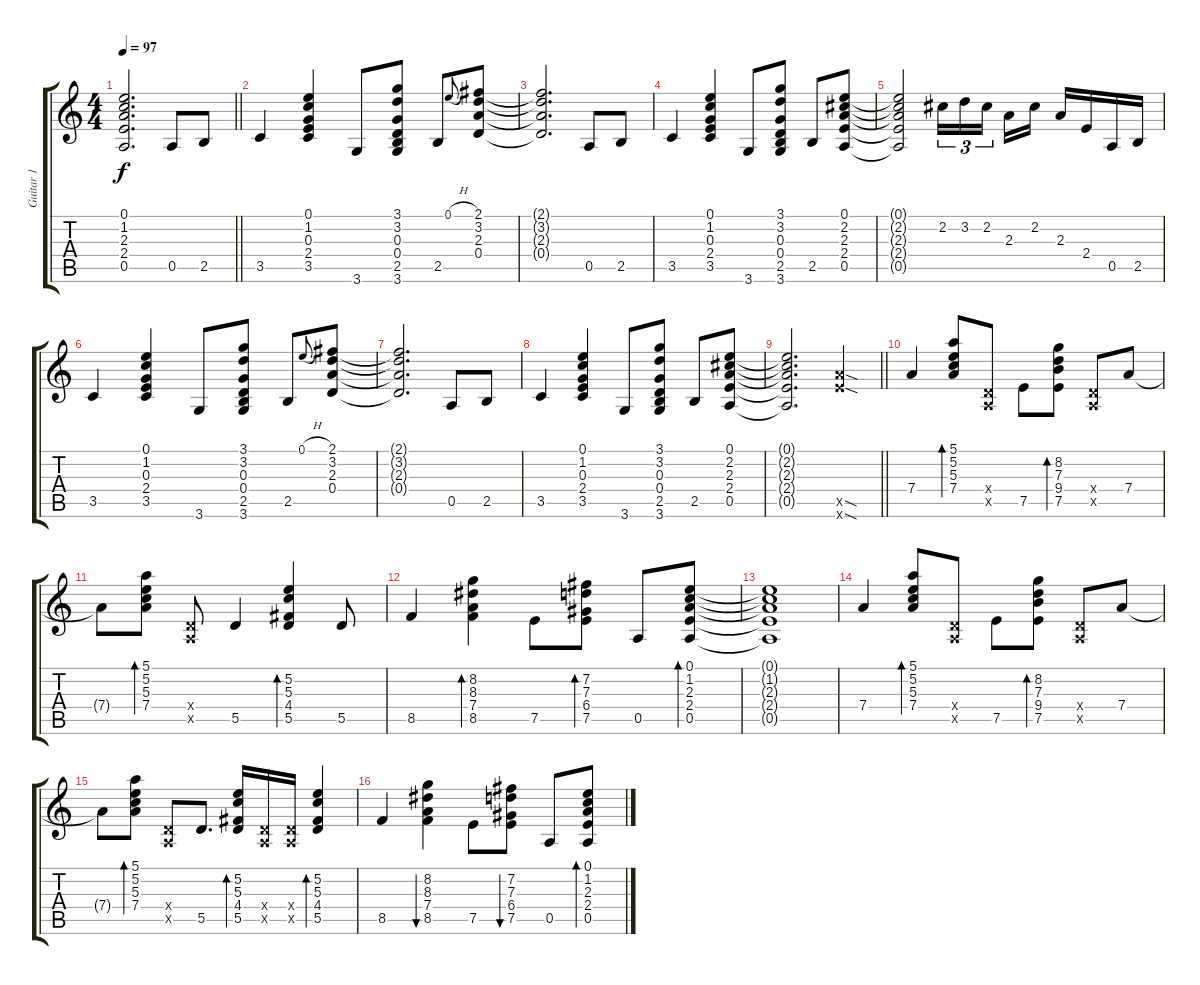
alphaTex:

\track ("Guitar 1" "Guitar 1") {instrument electricguitarjazz}
\staff {score tabs}
\tuning (E4 B3 G3 D3 A2 E2) {hide}
\ts (4 4)
\tempo 97
\clef g2
\barLineRight lightlight
\ks c
(0.1{t} 1.2{t} 2.3{t} 2.4{t} 0.5{t}).2{d dy f} 0.5.8 2.5.8 |
\section ("" "")
3.5.4 (0.1 1.2 0.3 2.4 3.5).4 3.6.8 (3.1 3.2 0.3 0.4 2.5 3.6).8 2.5.8 0.1{h}.8{gr onbeat} (2.1 3.2 2.3 0.4).8 |
(2.1{t} 3.2{t} 2.3{t} 0.4{t}).2{d} 0.5.8 2.5.8 |
3.5.4 (0.1 1.2 0.3 2.4 3.5).4 3.6.8 (3.1 3.2 0.3 0.4 2.5 3.6).8 2.5.8 (0.1 2.2 2.3 2.4 0.5).8 |
(0.1{t} 2.2{t} 2.3{t} 2.4{t} 0.5{t}).2 2.2.16{tu (3 2)} 3.2.16{tu (3 2)} 2.2.16{tu (3 2) beam splitsecondary} 2.3.16 2.2.16 2.3.16 2.4.16 0.5.16 2.5.16 |
3.5.4 (0.1 1.2 0.3 2.4 3.5).4 3.6.8 (3.1 3.2 0.3 0.4 2.5 3.6).8 2.5.8 0.1{h}.8{gr onbeat} (2.1 3.2 2.3 0.4).8 |
(2.1{t} 3.2{t} 2.3{t} 0.4{t}).2{d} 0.5.8 2.5.8 |
3.5.4 (0.1 1.2 0.3 2.4 3.5).4 3.6.8 (3.1 3.2 0.3 0.4 2.5 3.6).8 2.5.8 (0.1 2.2 2.3 2.4 0.5).8 |
\barLineRight lightlight
(0.1{t} 2.2{t} 2.3{t} 2.4{t} 0.5{t}).2{d} (12.5{sod x} 12.6{sod x}).4 |
\section ("" "")
7.4.4 (5.1 5.2 5.3 7.4).8{bd 60} (0.4{x} 0.5{x}).8 7.5.8 (8.2 7.3 9.4 7.5).8{bd 60} (0.4{x} 0.5{x}).8 7.4.8 |
7.4{t}.8 (5.1 5.2 5.3 7.4).8{bd 60} (0.4{x} 0.5{x}).8 5.5.4 (5.2 5.3 4.4 5.5).4{bd 60} 5.5.8 |
8.5.4 (8.2 8.3 7.4 8.5).4{bd 60} 7.5.8 (7.2 7.3 6.4 7.5).8{bd 60} 0.5.8 (0.1 1.2 2.3 2.4 0.5).8{bd 60} |
(0.1{t} 1.2{t} 2.3{t} 2.4{t} 0.5{t}).1 |
7.4.4 (5.1 5.2 5.3 7.4).8{bd 60} (0.4{x} 0.5{x}).8 7.5.8 (8.2 7.3 9.4 7.5).8{bd 60} (0.4{x} 0.5{x}).8 7.4.8 |
7.4{t}.8 (5.1 5.2 5.3 7.4).8{bd 60} (0.4{x} 0.5{x}).8 5.5.8{d} (5.2 5.3 4.4 5.5).16{bd 60} (0.4{x} 0.5{x}).16 (0.4{x} 0.5{x}).16 (5.2 5.3 4.4 5.5).4{bd 60} |
8.5.4 (8.2 8.3 7.4 8.5).4{bu 480} 7.5.8 (7.2 7.3 6.4 7.5).8{bu 480} 0.5.8 (0.1 1.2 2.3 2.4 0.5).8{bd 60}
